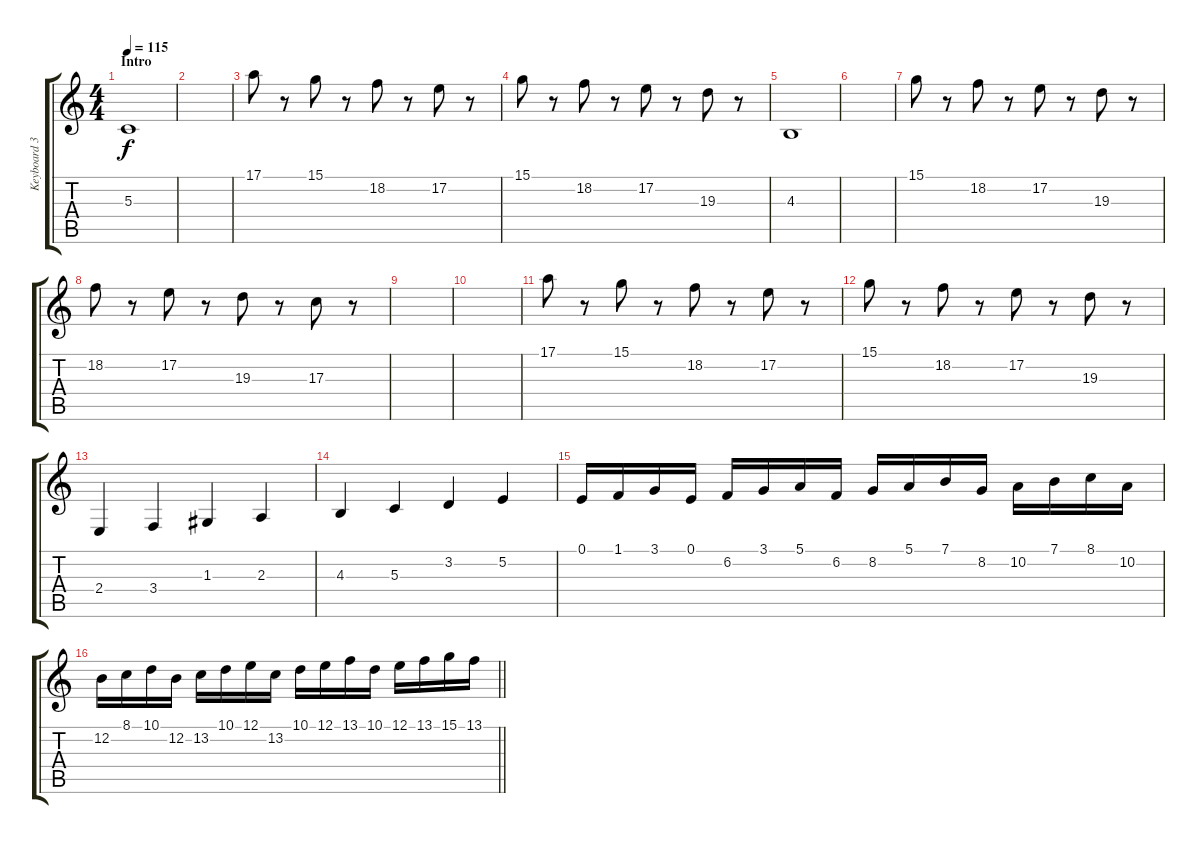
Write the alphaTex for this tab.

\track ("Keyboard 3" "Keyboard 3") {instrument acousticgrandpiano}
\staff {score tabs}
\tuning (E4 B3 G3 D3 A2 E2) {hide}
\ts (4 4)
\section ("" "Intro")
\tempo 115
\clef g2
\ks c
5.3.1{dy f instrument acousticgrandpiano} |
|
17.1.8 r.8 15.1.8 r.8 18.2.8 r.8 17.2.8 r.8 |
15.1.8 r.8 18.2.8 r.8 17.2.8 r.8 19.3.8 r.8 |
4.3.1 |
|
15.1.8 r.8 18.2.8 r.8 17.2.8 r.8 19.3.8 r.8 |
18.2.8 r.8 17.2.8 r.8 19.3.8 r.8 17.3.8 r.8 |
|
|
17.1.8 r.8 15.1.8 r.8 18.2.8 r.8 17.2.8 r.8 |
15.1.8 r.8 18.2.8 r.8 17.2.8 r.8 19.3.8 r.8 |
2.4.4 3.4.4 1.3.4 2.3.4 |
4.3.4 5.3.4 3.2.4 5.2.4 |
0.1.16 1.1.16 3.1.16 0.1.16 6.2.16 3.1.16 5.1.16 6.2.16 8.2.16 5.1.16 7.1.16 8.2.16 10.2.16 7.1.16 8.1.16 10.2.16 |
\barLineRight lightlight
12.2.16 8.1.16 10.1.16 12.2.16 13.2.16 10.1.16 12.1.16 13.2.16 10.1.16 12.1.16 13.1.16 10.1.16 12.1.16 13.1.16 15.1.16 13.1.16
